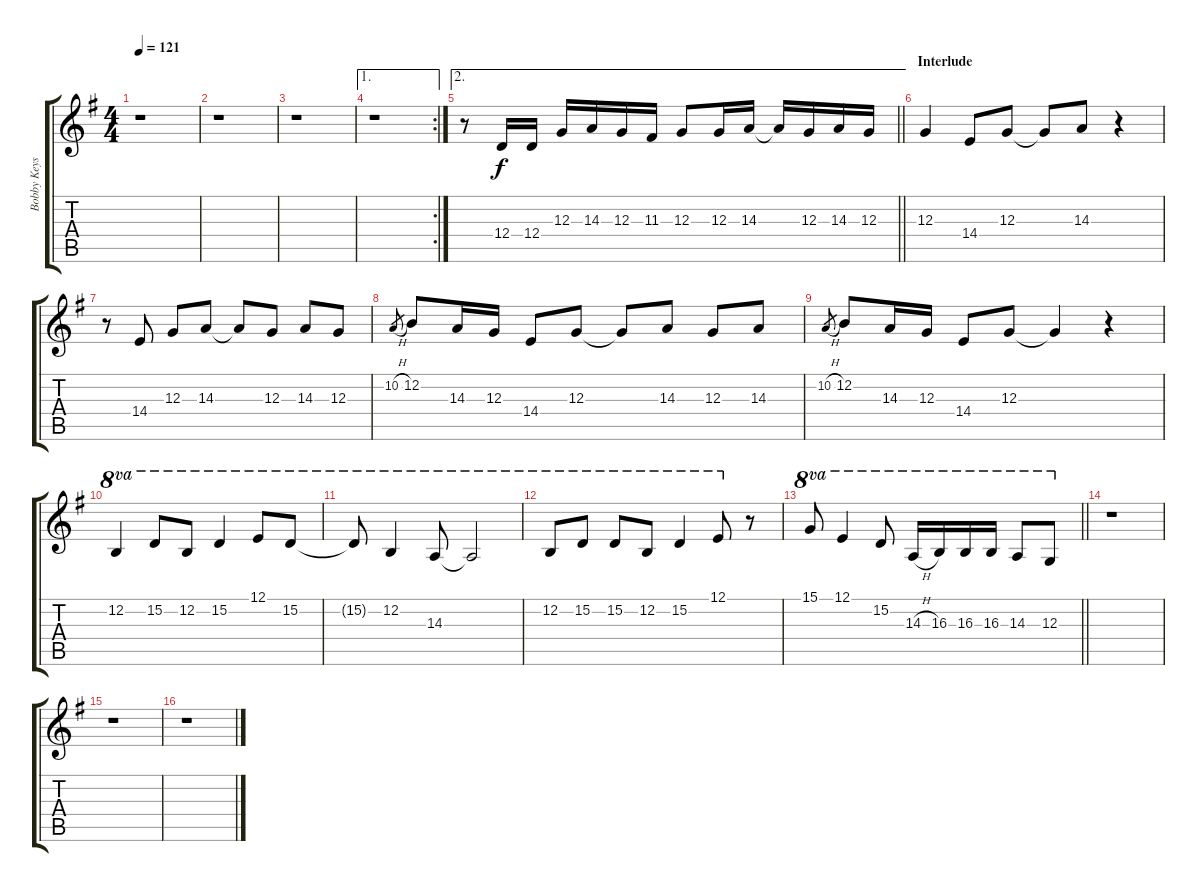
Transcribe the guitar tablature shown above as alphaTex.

\track ("Bobby Keys - Saxophone" "Bobby Keys") {instrument tenorsax}
\staff {score tabs}
\tuning (E4 B3 G3 D3 A2 E2) {hide}
\ts (4 4)
\tempo 121
\clef g2
\ks g
r.1{dy f} |
r.1 |
r.1 |
\ae 1
\rc 2
r.1 |
\ae 2
\barLineRight lightlight
r.8 12.4.16 12.4.16 12.3.16 14.3.16 12.3.16 11.3.16 12.3.8 12.3.16 14.3.16 14.3{t}.16 12.3.16 14.3.16 12.3.16 |
\section ("" "Interlude")
12.3.4 14.4.8 12.3.8 12.3{t}.8 14.3.8 r.4 |
r.8 14.4.8 12.3.8 14.3.8 14.3{t}.8 12.3.8 14.3.8 12.3.8 |
10.2{h}.8{gr} 12.2.8 14.3.16 12.3.16 14.4.8 12.3.8 12.3{t}.8 14.3.8 12.3.8 14.3.8 |
10.2{h}.8{gr} 12.2.8 14.3.16 12.3.16 14.4.8 12.3.8 12.3{t}.4 r.4 |
12.2.4{ot 8va} 15.2.8{ot 8va} 12.2.8{ot 8va} 15.2.4{ot 8va} 12.1.8{ot 8va} 15.2.8{ot 8va} |
15.2{t}.8{ot 8va} 12.2.4{ot 8va} 14.3.8{ot 8va} 14.3{t}.2{ot 8va} |
12.2.8{ot 8va} 15.2.8{ot 8va} 15.2.8{ot 8va} 12.2.8{ot 8va} 15.2.4{ot 8va} 12.1.8{ot 8va} r.8 |
\barLineRight lightlight
15.1.8{ot 8va} 12.1.4{ot 8va} 15.2.8{ot 8va} 14.3{h}.16{ot 8va} 16.3.16{ot 8va} 16.3.16{ot 8va} 16.3.16{ot 8va} 14.3.8{ot 8va} 12.3.8{ot 8va} |
r.1 |
r.1 |
r.1
